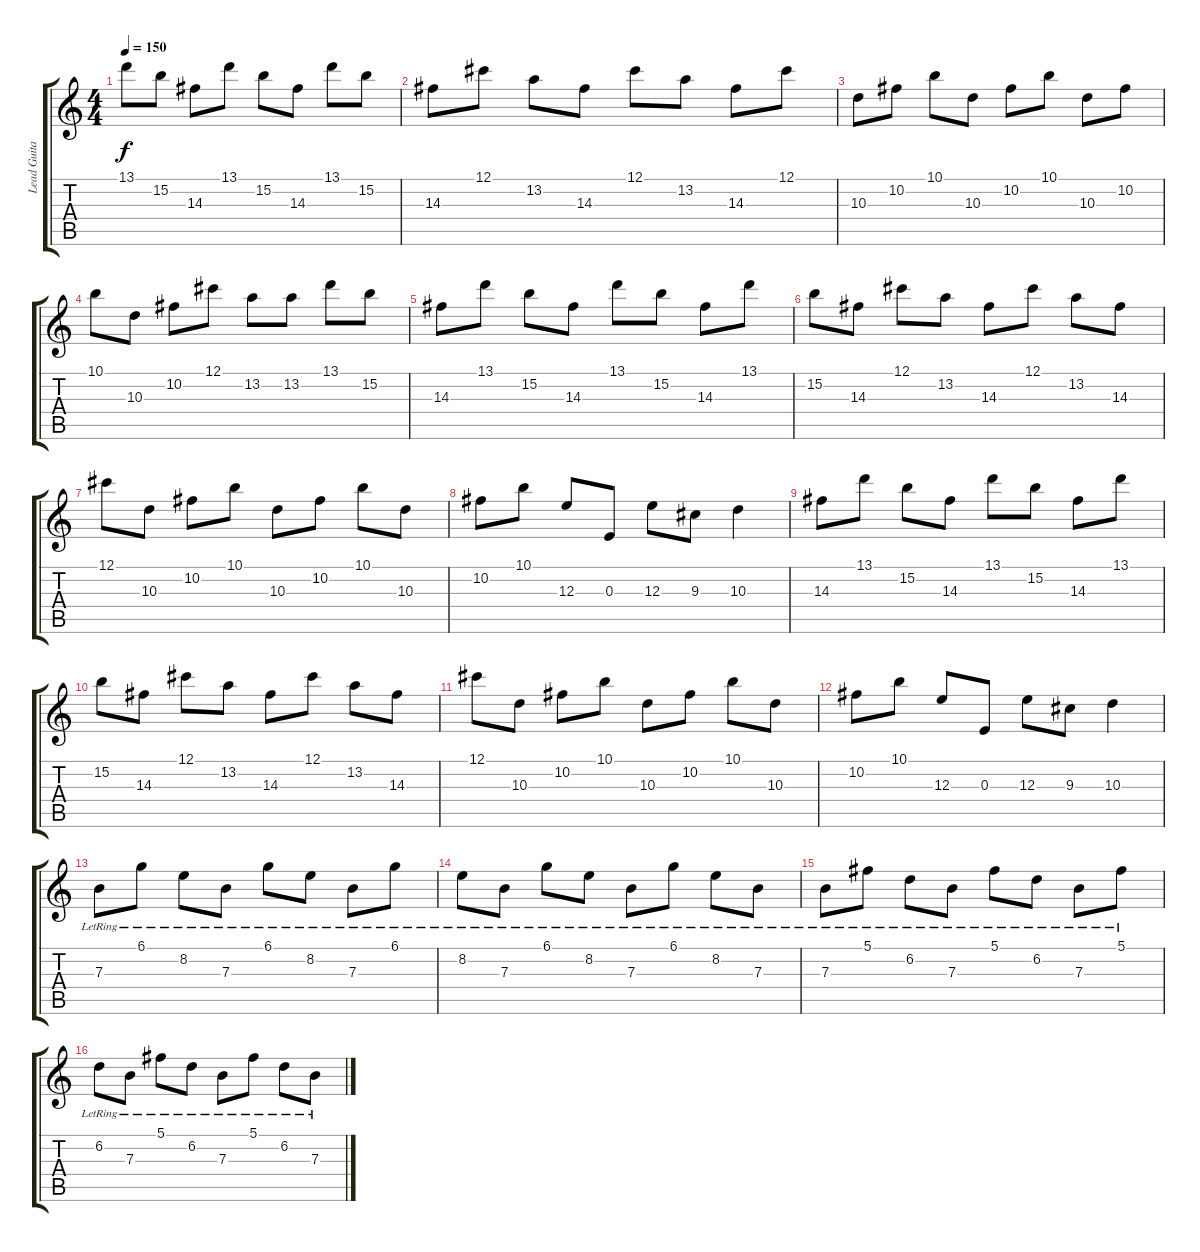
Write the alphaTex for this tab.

\track ("Lead Guitar" "Lead Guita") {instrument distortionguitar}
\staff {score tabs}
\tuning (Db4 Ab3 E3 B2 Gb2 B1) {hide}
\ts (4 4)
\tempo 150
\clef g2
\ks c
13.1.8{dy f} 15.2.8 14.3.8 13.1.8 15.2.8 14.3.8 13.1.8 15.2.8 |
14.3.8 12.1.8 13.2.8 14.3.8 12.1.8 13.2.8 14.3.8 12.1.8 |
10.3.8 10.2.8 10.1.8 10.3.8 10.2.8 10.1.8 10.3.8 10.2.8 |
10.1.8 10.3.8 10.2.8 12.1.8 13.2.8 13.2.8 13.1.8 15.2.8 |
14.3.8 13.1.8 15.2.8 14.3.8 13.1.8 15.2.8 14.3.8 13.1.8 |
15.2.8 14.3.8 12.1.8 13.2.8 14.3.8 12.1.8 13.2.8 14.3.8 |
12.1.8 10.3.8 10.2.8 10.1.8 10.3.8 10.2.8 10.1.8 10.3.8 |
10.2.8 10.1.8 12.3.8 0.3.8 12.3.8 9.3.8 10.3.4 |
14.3.8 13.1.8 15.2.8 14.3.8 13.1.8 15.2.8 14.3.8 13.1.8 |
15.2.8 14.3.8 12.1.8 13.2.8 14.3.8 12.1.8 13.2.8 14.3.8 |
12.1.8 10.3.8 10.2.8 10.1.8 10.3.8 10.2.8 10.1.8 10.3.8 |
10.2.8 10.1.8 12.3.8 0.3.8 12.3.8 9.3.8 10.3.4 |
7.3{lr}.8{instrument electricguitarclean} 6.1{lr}.8 8.2{lr}.8 7.3{lr}.8 6.1{lr}.8 8.2{lr}.8 7.3{lr}.8 6.1{lr}.8 |
8.2{lr}.8 7.3{lr}.8 6.1{lr}.8 8.2{lr}.8 7.3{lr}.8 6.1{lr}.8 8.2{lr}.8 7.3{lr}.8 |
7.3{lr}.8 5.1{lr}.8 6.2{lr}.8 7.3{lr}.8 5.1{lr}.8 6.2{lr}.8 7.3{lr}.8 5.1{lr}.8 |
6.2{lr}.8 7.3{lr}.8 5.1{lr}.8 6.2{lr}.8 7.3{lr}.8 5.1{lr}.8 6.2{lr}.8 7.3{lr}.8
